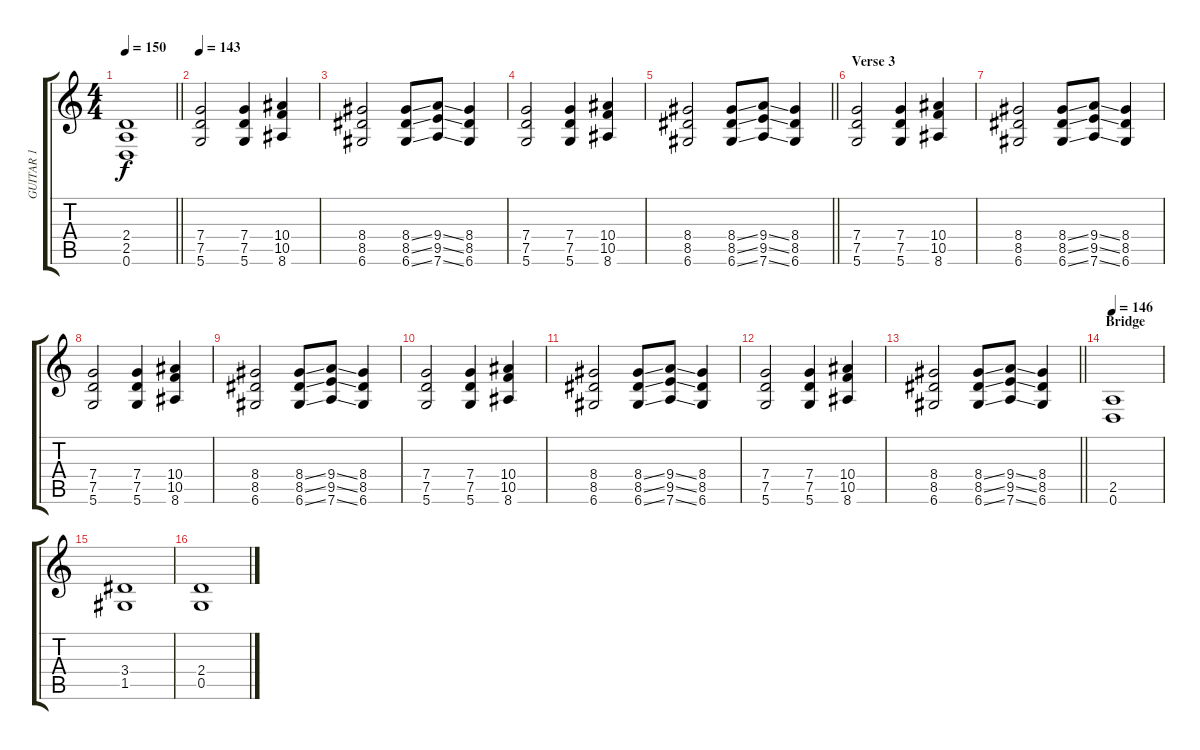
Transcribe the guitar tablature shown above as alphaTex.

\track ("GUITAR 1" "GUITAR 1") {instrument overdrivenguitar}
\staff {score tabs}
\tuning (D4 A3 F3 C3 G2 D2) {hide}
\ts (4 4)
\tempo 150
\clef g2
\barLineRight lightlight
\ks c
(2.4{t} 2.5{t} 0.6{t}).1{dy f} |
\tempo 143
(7.4 7.5 5.6).2 (7.4 7.5 5.6).4 (10.4 10.5 8.6).4 |
(8.4 8.5 6.6).2 (8.4{ss} 8.5{ss} 6.6{ss}).8 (9.4{ss} 9.5{ss} 7.6{ss}).8 (8.4 8.5 6.6).4 |
(7.4 7.5 5.6).2 (7.4 7.5 5.6).4 (10.4 10.5 8.6).4 |
\barLineRight lightlight
(8.4 8.5 6.6).2 (8.4{ss} 8.5{ss} 6.6{ss}).8 (9.4{ss} 9.5{ss} 7.6{ss}).8 (8.4 8.5 6.6).4 |
\section ("" "Verse 3")
(7.4 7.5 5.6).2 (7.4 7.5 5.6).4 (10.4 10.5 8.6).4 |
(8.4 8.5 6.6).2 (8.4{ss} 8.5{ss} 6.6{ss}).8 (9.4{ss} 9.5{ss} 7.6{ss}).8 (8.4 8.5 6.6).4 |
(7.4 7.5 5.6).2 (7.4 7.5 5.6).4 (10.4 10.5 8.6).4 |
(8.4 8.5 6.6).2 (8.4{ss} 8.5{ss} 6.6{ss}).8 (9.4{ss} 9.5{ss} 7.6{ss}).8 (8.4 8.5 6.6).4 |
(7.4 7.5 5.6).2 (7.4 7.5 5.6).4 (10.4 10.5 8.6).4 |
(8.4 8.5 6.6).2 (8.4{ss} 8.5{ss} 6.6{ss}).8 (9.4{ss} 9.5{ss} 7.6{ss}).8 (8.4 8.5 6.6).4 |
(7.4 7.5 5.6).2 (7.4 7.5 5.6).4 (10.4 10.5 8.6).4 |
\barLineRight lightlight
(8.4 8.5 6.6).2 (8.4{ss} 8.5{ss} 6.6{ss}).8 (9.4{ss} 9.5{ss} 7.6{ss}).8 (8.4 8.5 6.6).4 |
\section ("" "Bridge")
\tempo 146
(2.5 0.6).1 |
(3.4 1.5).1 |
(2.4 0.5).1
